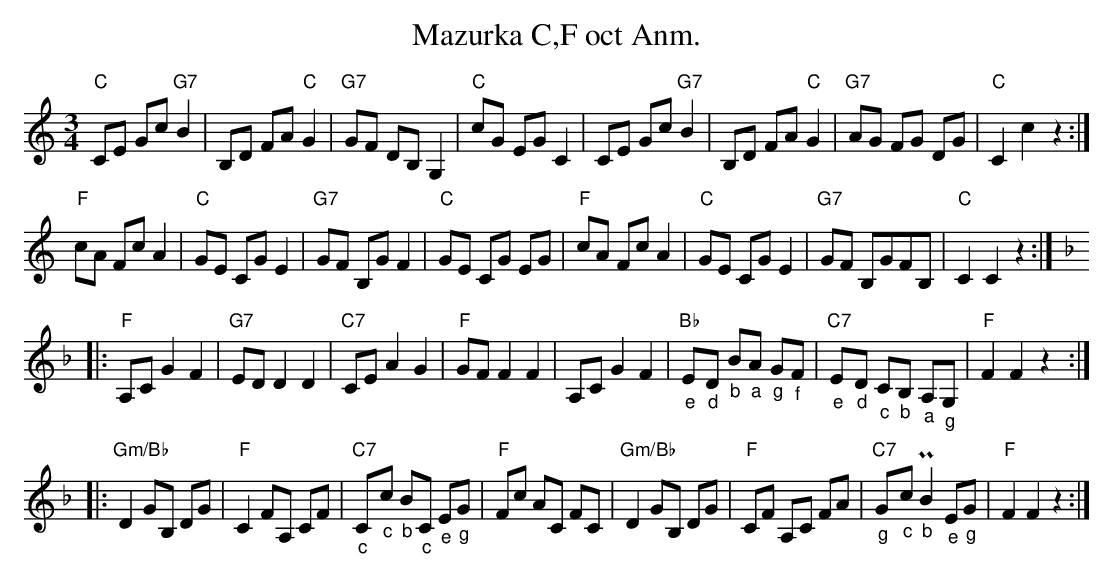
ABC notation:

X:1
T:Mazurka C,F oct Anm.
M:3/4
L:1/8
K:Cmaj
"C"CE Gc "G7"B2 | B,D FA "C"G2 | "G7"GF DB, G,2 | "C"cG EG C2 | \
   CE Gc "G7"B2 | B,D FA "C"G2 | "G7"AG FG DG | "C"C2 c2 z2 :|
"F"cA Fc A2 | "C"GE CG E2 | "G7"GF B,G F2 | "C"GE CG EG | \
"F"cA Fc A2 | "C"GE CG E2 | "G7"GF B,GFB, | "C"C2C2z2 :|
K:Fmaj
|: "F"A,C G2 F2 | "G7"ED D2D2 | "C7"CE A2G2 | "F"GF F2F2 | \
      A,C G2F2 | "Bb""_e"E"_d"D "_b"B"_a"A "_g"G"_f"F | "C7""_e"E"_d"D "_c"C"_b"B, "_a"A,"_g"G, | "F"F2F2 z2 :|
|: "Gm/Bb"D2 GB, DG | "F"C2 FA, CF | "C7""_c"C"_c"c "_b"B"_c"C "_e"E"_g"G | "F"Fc AC FC | \
   "Gm/Bb"D2 GB, DG | "F"CF A,C FA | "C7""_g"G"_c"c P"_b"B2 "_e"E"_g"G | "F"F2F2 z2 :|
